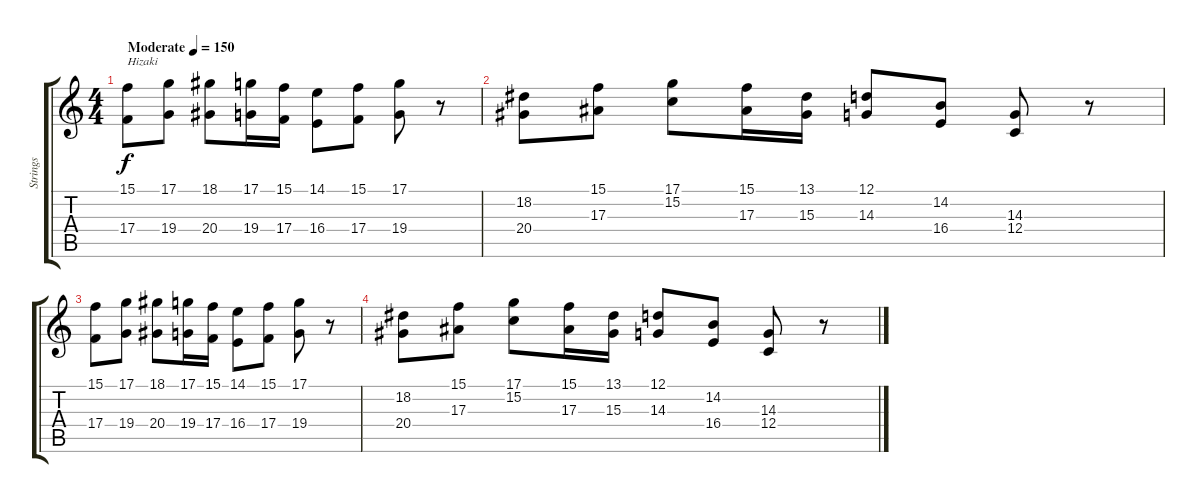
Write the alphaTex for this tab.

\track ("Strings" "Strings") {instrument stringensemble1}
\staff {score tabs}
\tuning (D4 A3 F3 C3 G2 D2) {hide}
\ts (4 4)
\tempo (150 "Moderate")
\clef g2
\ks c
(15.1 17.4).8{txt "Hizaki" dy f instrument stringensemble1} (17.1 19.4).8 (18.1 20.4).8 (17.1 19.4).16 (15.1 17.4).16 (14.1 16.4).8 (15.1 17.4).8 (17.1 19.4).8 r.8 |
(18.2 20.4).8 (15.1 17.3).8 (17.1 15.2).8 (15.1 17.3).16 (13.1 15.3).16 (12.1 14.3).8 (14.2 16.4).8 (14.3 12.4).8 r.8 |
(15.1 17.4).8 (17.1 19.4).8 (18.1 20.4).8 (17.1 19.4).16 (15.1 17.4).16 (14.1 16.4).8 (15.1 17.4).8 (17.1 19.4).8 r.8 |
(18.2 20.4).8 (15.1 17.3).8 (17.1 15.2).8 (15.1 17.3).16 (13.1 15.3).16 (12.1 14.3).8 (14.2 16.4).8 (14.3 12.4).8 r.8
